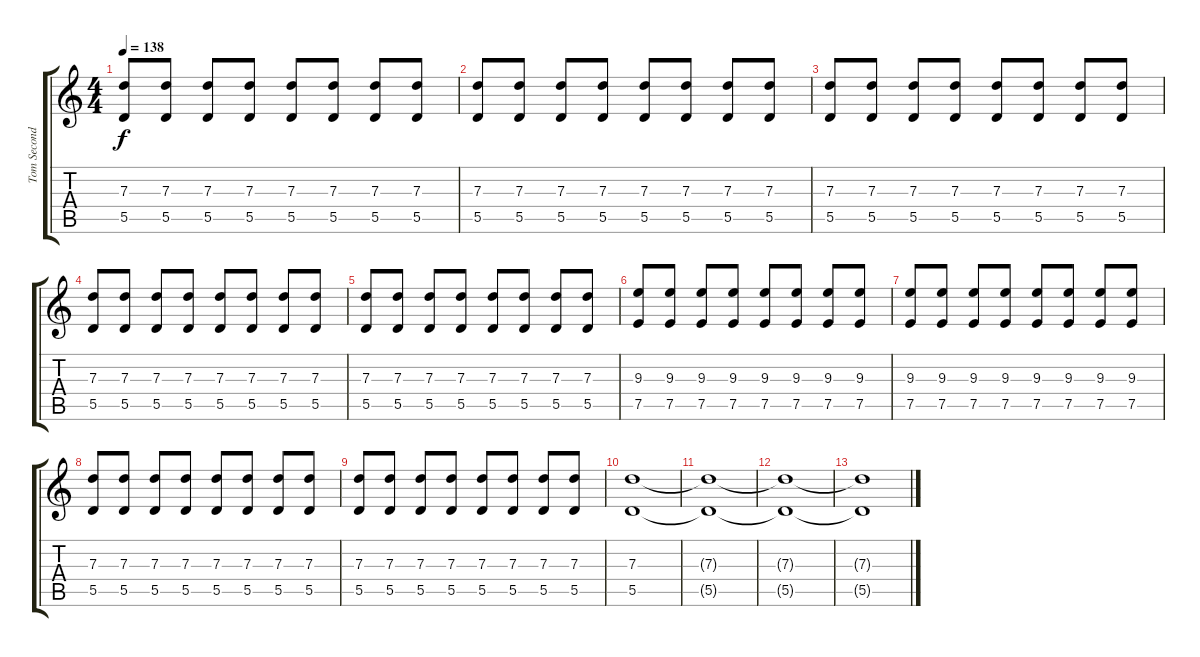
\track ("Tom Secondary" "Tom Second") {instrument electricguitarclean}
\staff {score tabs}
\tuning (E4 B3 G3 D3 A2 E2) {hide}
\ts (4 4)
\tempo 138
\clef g2
\ks c
(7.3 5.5).8{dy f} (7.3 5.5).8 (7.3 5.5).8 (7.3 5.5).8 (7.3 5.5).8 (7.3 5.5).8 (7.3 5.5).8 (7.3 5.5).8 |
(7.3 5.5).8 (7.3 5.5).8 (7.3 5.5).8 (7.3 5.5).8 (7.3 5.5).8 (7.3 5.5).8 (7.3 5.5).8 (7.3 5.5).8 |
(7.3 5.5).8 (7.3 5.5).8 (7.3 5.5).8 (7.3 5.5).8 (7.3 5.5).8 (7.3 5.5).8 (7.3 5.5).8 (7.3 5.5).8 |
(7.3 5.5).8 (7.3 5.5).8 (7.3 5.5).8 (7.3 5.5).8 (7.3 5.5).8 (7.3 5.5).8 (7.3 5.5).8 (7.3 5.5).8 |
(7.3 5.5).8 (7.3 5.5).8 (7.3 5.5).8 (7.3 5.5).8 (7.3 5.5).8 (7.3 5.5).8 (7.3 5.5).8 (7.3 5.5).8 |
(9.3 7.5).8 (9.3 7.5).8 (9.3 7.5).8 (9.3 7.5).8 (9.3 7.5).8 (9.3 7.5).8 (9.3 7.5).8 (9.3 7.5).8 |
(9.3 7.5).8 (9.3 7.5).8 (9.3 7.5).8 (9.3 7.5).8 (9.3 7.5).8 (9.3 7.5).8 (9.3 7.5).8 (9.3 7.5).8 |
(7.3 5.5).8 (7.3 5.5).8 (7.3 5.5).8 (7.3 5.5).8 (7.3 5.5).8 (7.3 5.5).8 (7.3 5.5).8 (7.3 5.5).8 |
(7.3 5.5).8 (7.3 5.5).8 (7.3 5.5).8 (7.3 5.5).8 (7.3 5.5).8 (7.3 5.5).8 (7.3 5.5).8 (7.3 5.5).8 |
(7.3 5.5).1{volume 0} |
(7.3{t} 5.5{t}).1 |
(7.3{t} 5.5{t}).1 |
(7.3{t} 5.5{t}).1
